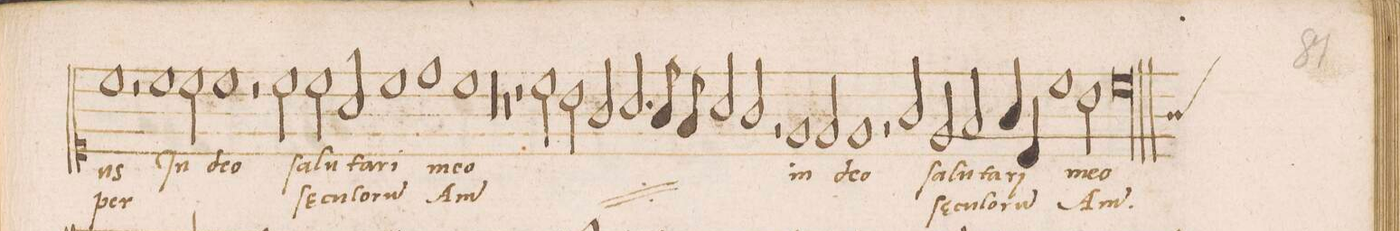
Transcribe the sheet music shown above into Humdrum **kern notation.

**kern	**text	**text
*I"DISCANTVS	*	*
*clefC1	*	*
*k[]	*	*
*met(c)	*	*
*M4/2	*	*
1cc	-us	-per
=20	=20	=20
2r	.	.
1cc	In	.
2cc\	de-	.
=21	=21	=21
1cc	-o	.
2r	.	.
2cc\	ſa-	ſae-
=22	=22	=22
2cc\	-lu-	-cu-
2a/	-ta-	-lo-
1cc	-ri	-ru(m)
=23	=23	=23
1dd	me-	A-
1cc	-o	-m(en)
=24	=24	=24
0r	.	.
=25	=25	=25
0r	.	.
=26	=26	=26
0r	.	.
=27	=27	=27
2r	.	.
*	*ij	*ij
2cc\	sa-	sae-
2b\	-lu-	-cu-
2g/	-ta-	-lo-
=28	=28	=28
2.a/	-ri	-rum
8g/	.	.
8f/	.	.
2a/	me-	a-
2g/	-o	-men
*	*Xij	*Xij
=29	=29	=29
2r	.	.
1e	in	.
2e/	de-	.
=30	=30	=30
1e	-o	.
2r	.	.
2g/	ſa-	ſae-
=31	=31	=31
2e/	-lu-	-cu-
2f/	-ta-	-lo-
4g/	-ri	-ru(m)
4c/	.	.
1cc\	me-	A-
=32	=32	=32
2b\	.	.
*custos:g	*	*
1cc	-o	-m(en).
=33||	=33||	=33||
*M2/1	*	*
*met(c|)	*	*
*-	*-	*-
